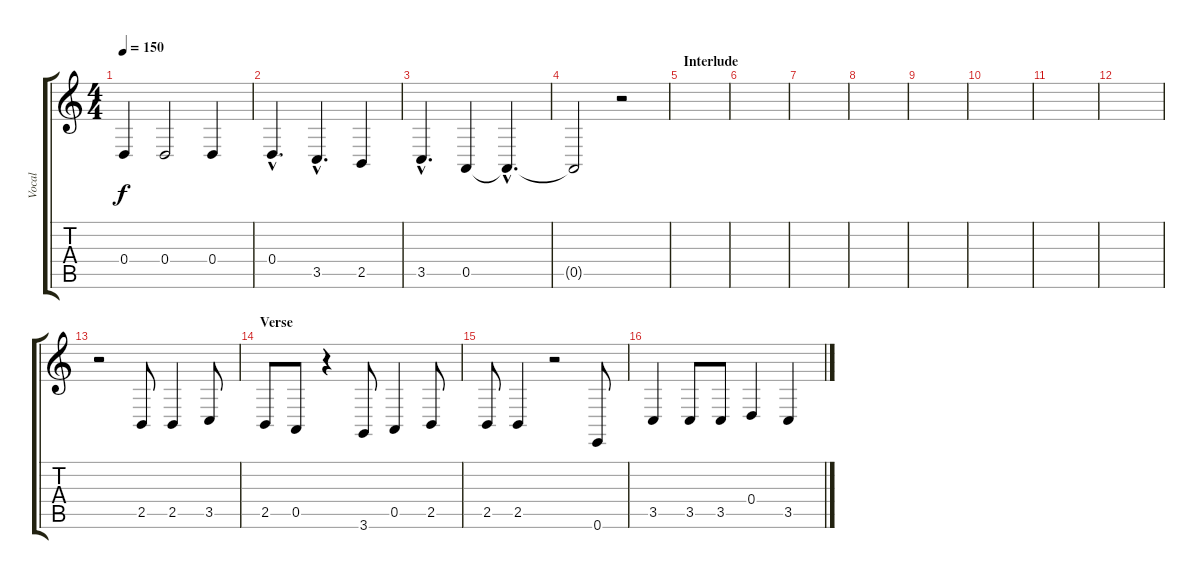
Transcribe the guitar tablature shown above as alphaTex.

\track ("Vocal" "Vocal") {instrument accordion}
\staff {score tabs}
\tuning (E4 B3 G3 D3 A2 E2) {hide}
\ts (4 4)
\tempo 150
\clef g2
\ks c
0.4.4{dy f} 0.4.2 0.4.4 |
0.4{hac}.4{d} 3.5{hac}.4{d} 2.5.4 |
3.5{hac}.4{d} 0.5.4 0.5{hac t}.4{d} |
0.5{t}.2 r.2 |
\section ("" "Interlude")
|
|
|
|
|
|
|
|
r.2 2.5.8 2.5.4 3.5.8 |
\section ("" "Verse")
2.5.8 0.5.8 r.4 3.6.8 0.5.4 2.5.8 |
2.5.8 2.5.4 r.2 0.6.8 |
3.5.4 3.5.8 3.5.8 0.4.4 3.5.4
